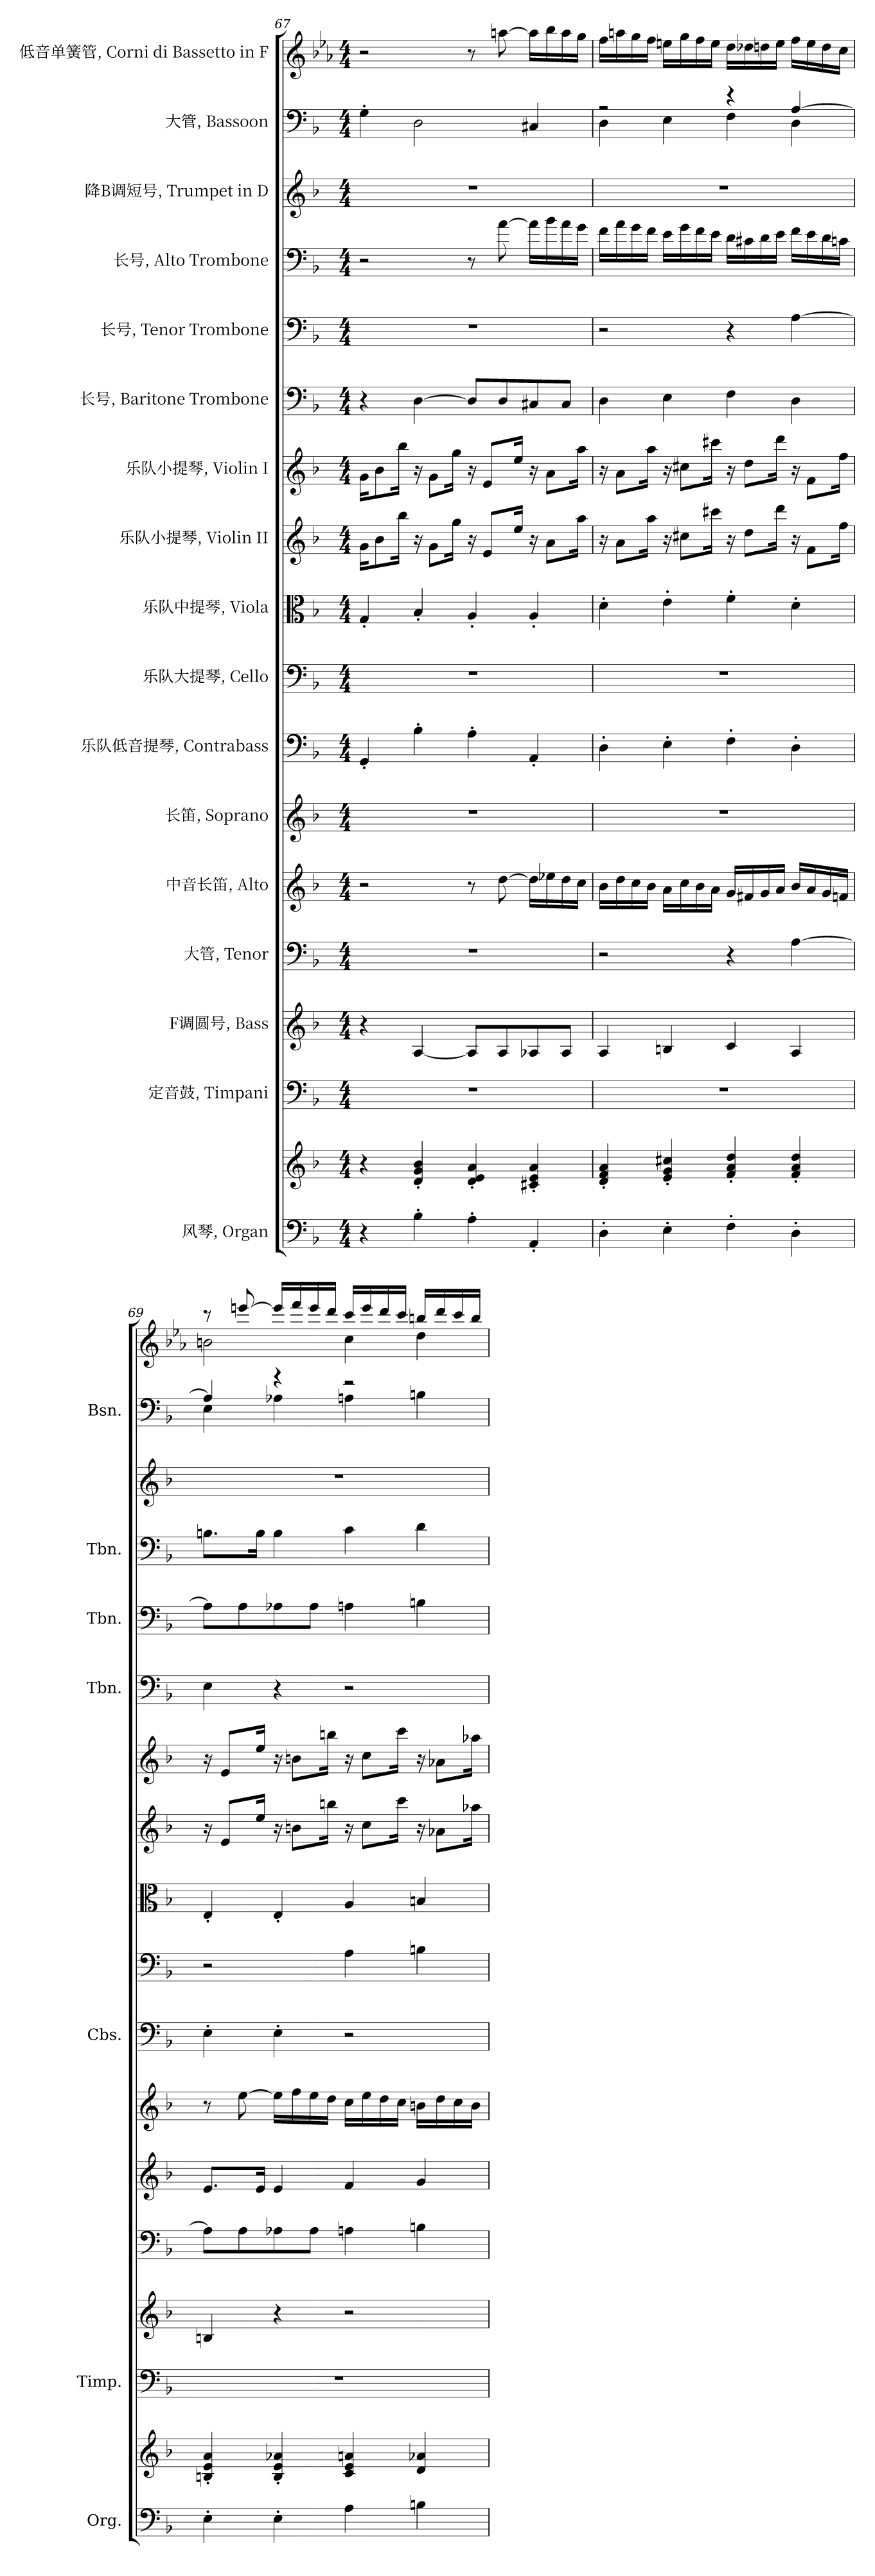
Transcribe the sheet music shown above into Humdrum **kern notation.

**kern	**kern	**kern	**kern	**kern	**kern	**kern	**kern	**kern	**kern	**kern	**kern	**kern	**kern	**kern	**kern	**kern	**kern
*part17	*part17	*part16	*part15	*part14	*part13	*part12	*part11	*part10	*part9	*part8	*part7	*part6	*part5	*part4	*part3	*part2	*part1
*staff18	*staff17	*staff16	*staff15	*staff14	*staff13	*staff12	*staff11	*staff10	*staff9	*staff8	*staff7	*staff6	*staff5	*staff4	*staff3	*staff2	*staff1
*I"风琴, Organ	*	*I"定音鼓, Timpani	*I"F调圆号, Bass	*I"大管, Tenor	*I"中音长笛, Alto	*I"长笛, Soprano	*I"乐队低音提琴, Contrabass	*I"乐队大提琴, Cello	*I"乐队中提琴, Viola	*I"乐队小提琴, Violin II	*I"乐队小提琴, Violin I	*I"长号, Baritone Trombone	*I"长号, Tenor Trombone	*I"长号, Alto Trombone	*I"降B调短号, Trumpet in D	*I"大管, Bassoon	*I"低音单簧管, Corni di Bassetto in F
*I'Org.	*	*I'Timp.	*	*	*	*	*I'Cbs.	*	*	*	*	*I'Tbn.	*I'Tbn.	*I'Tbn.	*	*I'Bsn.	*
*clefF4	*clefG2	*clefF4	*clefG2	*clefF4	*clefG2	*clefG2	*clefF4	*clefF4	*clefC3	*clefG2	*clefG2	*clefF4	*clefF4	*clefF4	*clefG2	*clefF4	*clefG2
*	*	*	*ITrd4c7	*	*ITrd3c5	*	*ITrd7c12	*	*	*	*	*	*	*	*ITrd1c2	*	*ITrd8c14
*k[b-]	*k[b-]	*k[b-]	*k[b-e-]	*k[b-]	*k[]	*k[b-]	*k[b-]	*k[b-]	*k[b-]	*k[b-]	*k[b-]	*k[b-]	*k[b-]	*k[b-]	*k[b-e-a-]	*k[b-]	*k[b-e-a-]
*M4/4	*M4/4	*M4/4	*M4/4	*M4/4	*M4/4	*M4/4	*M4/4	*M4/4	*M4/4	*M4/4	*M4/4	*M4/4	*M4/4	*M4/4	*M4/4	*M4/4	*M4/4
=67	=67	=67	=67	=67	=67	=67	=67	=67	=67	=67	=67	=67	=67	=67	=67	=67	=67
4r	4r	1r	4r	1r	2r	1r	4GGG'/	1r	4G'/	16g\KL	16g\KL	4r	1r	2r	1r	4G'\	2r
.	.	.	.	.	.	.	.	.	.	8b-\	8b-\	.	.	.	.	.	.
.	.	.	.	.	.	.	.	.	.	16bb-\Jk	16bb-\Jk	.	.	.	.	.	.
4B-'\	4d/' 4g/' 4b-/'	.	[4D/	.	.	.	4BB-'\	.	4B-'/	16r	16r	[4D\	.	.	.	2D\	.
.	.	.	.	.	.	.	.	.	.	8g\L	8g\L	.	.	.	.	.	.
.	.	.	.	.	.	.	.	.	.	16gg\Jk	16gg\Jk	.	.	.	.	.	.
4A'\	4d/' 4e/' 4a/'	.	8D/L]	.	8r	.	4AA'\	.	4A'/	16r	16r	8D/L]	.	8r	.	.	8r
.	.	.	.	.	.	.	.	.	.	8e/L	8e/L	.	.	.	.	.	.
.	.	.	8D/	.	[8a\	.	.	.	.	.	.	8D/	.	[8a\	.	.	[8an\
.	.	.	.	.	.	.	.	.	.	16ee/Jk	16ee/Jk	.	.	.	.	.	.
4AA'/	4c#X/' 4e/' 4a/'	.	8D-X/	.	16a\LL]	.	4AAA'/	.	4A'/	16r	16r	8C#X/	.	16a\LL]	.	4C#X/	16a\LL]
.	.	.	.	.	16b-X\	.	.	.	.	8a\L	8a\L	.	.	16b-\	.	.	16b-\
.	.	.	8D-/J	.	16a\	.	.	.	.	.	.	8C#/J	.	16a\	.	.	16a\
.	.	.	.	.	16g\JJ	.	.	.	.	16aa\Jk	16aa\Jk	.	.	16g\JJ	.	.	16g\JJ
!!LO:PB:g=z
=68	=68	=68	=68	=68	=68	=68	=68	=68	=68	=68	=68	=68	=68	=68	=68	=68	=68
*	*	*	*	*	*	*	*	*	*	*	*	*	*	*	*	*^	*
4D'\	4d/' 4f/' 4a/'	1r	4D/	2r	16f\LL	1r	4DD'\	1r	4d'\	16r	16r	4D\	2r	16f\LL	1r	2r	4D\	16f\LL
.	.	.	.	.	16a\	.	.	.	.	8a\L	8a\L	.	.	16a\	.	.	.	16an\
.	.	.	.	.	16g\	.	.	.	.	.	.	.	.	16g\	.	.	.	16g\
.	.	.	.	.	16f\JJ	.	.	.	.	16aa\Jk	16aa\Jk	.	.	16f\JJ	.	.	.	16f\JJ
4E'\	4e/' 4g/' 4cc#X/'	.	4En/	.	16e\LL	.	4EE'\	.	4e'\	16r	16r	4E\	.	16e\LL	.	.	4E\	16en\LL
.	.	.	.	.	16g\	.	.	.	.	8cc#X\L	8cc#X\L	.	.	16g\	.	.	.	16g\
.	.	.	.	.	16f\	.	.	.	.	.	.	.	.	16f\	.	.	.	16f\
.	.	.	.	.	16e\JJ	.	.	.	.	16ccc#X\Jk	16ccc#X\Jk	.	.	16e\JJ	.	.	.	16e\JJ
4F'\	4f/' 4a/' 4dd/'	.	4F/	4r	16d/LL	.	4FF'\	.	4f'\	16r	16r	4F\	4r	16d\LL	.	4r	4F\	16d\LL
.	.	.	.	.	16c#X/	.	.	.	.	8dd\L	8dd\L	.	.	16c#X\	.	.	.	16d-X\
.	.	.	.	.	16d/	.	.	.	.	.	.	.	.	16d\	.	.	.	16dn\
.	.	.	.	.	16e/JJ	.	.	.	.	16ddd\Jk	16ddd\Jk	.	.	16e\JJ	.	.	.	16e\JJ
4D'\	4f/' 4a/' 4dd/'	.	4D/	[4A\	16f/LL	.	4DD'\	.	4d'\	16r	16r	4D\	[4A\	16f\LL	.	[4A/	4D\	16f\LL
.	.	.	.	.	16e/	.	.	.	.	8f\L	8f\L	.	.	16e\	.	.	.	16e\
.	.	.	.	.	16d/	.	.	.	.	.	.	.	.	16d\	.	.	.	16d\
.	.	.	.	.	16cn/JJ	.	.	.	.	16ff\Jk	16ff\Jk	.	.	16cn\JJ	.	.	.	16c\JJ
!!LO:PB:g=z
=69	=69	=69	=69	=69	=69	=69	=69	=69	=69	=69	=69	=69	=69	=69	=69	=69	=69	=69
*	*	*	*	*	*	*	*	*	*	*	*	*	*	*	*	*	*	*^
4E'\	4Bn/' 4e/' 4a/'	1r	4En/	8A\L]	8.B/L	8r	4EE'\	2r	4E'/	16r	16r	4E\	8A\L]	8.Bn\L	1r	4A/]	4E\	8r	2Bn\
.	.	.	.	.	.	.	.	.	.	8e/L	8e/L	.	.	.	.	.	.	.	.
.	.	.	.	8A\	.	[8ee\	.	.	.	.	.	.	8A\	.	.	.	.	[8een/	.
.	.	.	.	.	16B/Jk	.	.	.	.	16ee/Jk	16ee/Jk	.	.	16B\Jk	.	.	.	.	.
4E'\	4B/' 4e/' 4a-X/'	.	4r	8A-X\	4B/	16ee\LL]	4EE'\	.	4E'/	16r	16r	4r	8A-X\	4B\	.	4r	4A-X\	16ee/LL]	.
.	.	.	.	.	.	16ff\	.	.	.	8bn\L	8bn\L	.	.	.	.	.	.	16ff/	.
.	.	.	.	8A-\J	.	16ee\	.	.	.	.	.	.	8A-\J	.	.	.	.	16ee/	.
.	.	.	.	.	.	16dd\JJ	.	.	.	16bbn\Jk	16bbn\Jk	.	.	.	.	.	.	16dd/JJ	.
4A\	4c/ 4e/ 4an/	.	2r	4An\	4c/	16cc\LL	2r	4A\	4A/	16r	16r	2r	4An\	4c\	.	2r	4An\	16cc/LL	4c\
.	.	.	.	.	.	16ee\	.	.	.	8cc\L	8cc\L	.	.	.	.	.	.	16ee/	.
.	.	.	.	.	.	16dd\	.	.	.	.	.	.	.	.	.	.	.	16dd/	.
.	.	.	.	.	.	16cc\JJ	.	.	.	16ccc\Jk	16ccc\Jk	.	.	.	.	.	.	16cc/JJ	.
4Bn\	4d/ 4a-X/	.	.	4Bn\	4d/	16bn\LL	.	4Bn\	4Bn/	16r	16r	.	4Bn\	4d\	.	.	4Bn\	16bn/LL	4d\
.	.	.	.	.	.	16dd\	.	.	.	8a-X\L	8a-X\L	.	.	.	.	.	.	16dd/	.
.	.	.	.	.	.	16cc\	.	.	.	.	.	.	.	.	.	.	.	16cc/	.
.	.	.	.	.	.	16b\JJ	.	.	.	16aa-X\Jk	16aa-X\Jk	.	.	.	.	.	.	16b/JJ	.
*	*	*	*	*	*	*	*	*	*	*	*	*	*	*	*	*v	*v	*	*
*	*	*	*	*	*	*	*	*	*	*	*	*	*	*	*	*	*v	*v
=	=	=	=	=	=	=	=	=	=	=	=	=	=	=	=	=	=
*-	*-	*-	*-	*-	*-	*-	*-	*-	*-	*-	*-	*-	*-	*-	*-	*-	*-
